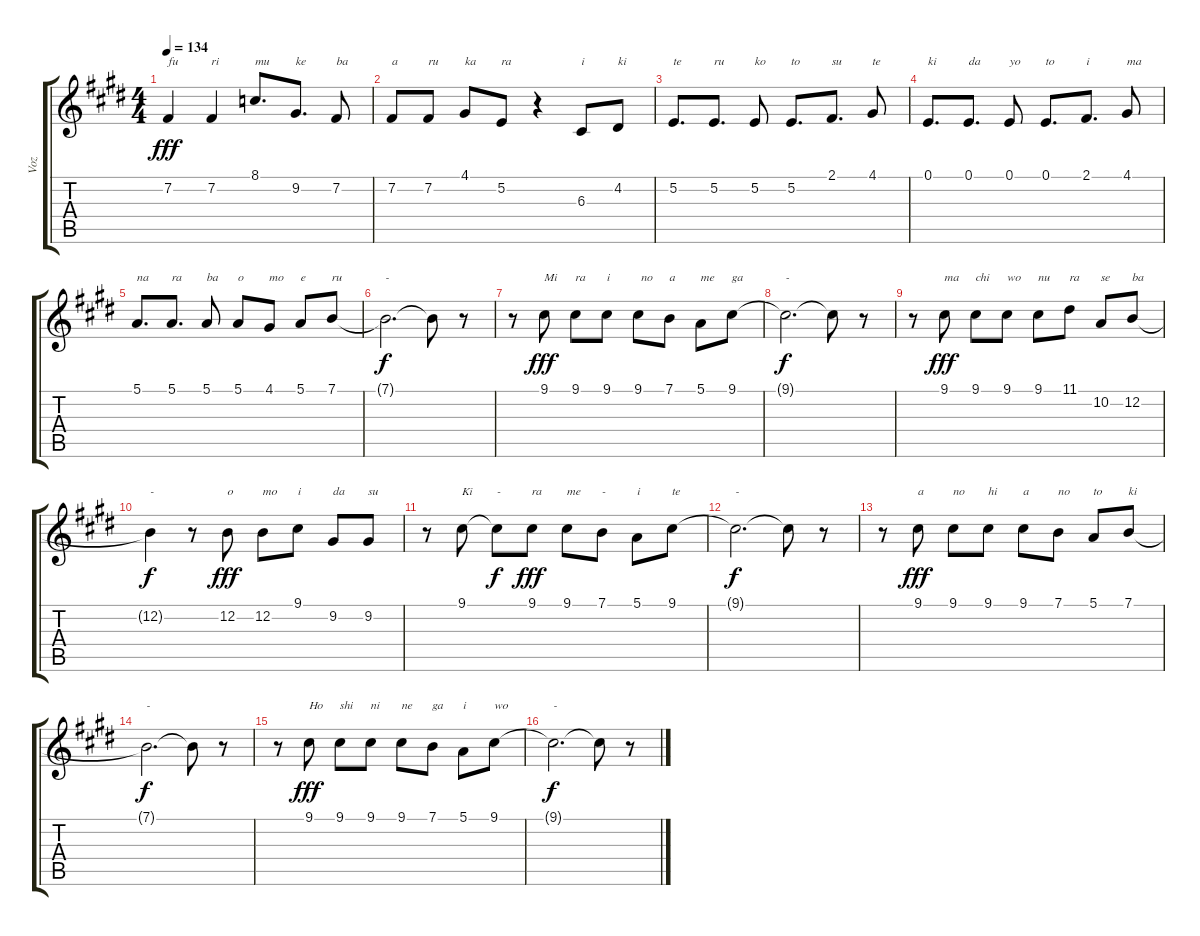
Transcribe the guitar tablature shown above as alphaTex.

\track ("Voz" "Voz") {instrument flute}
\staff {score tabs}
\tuning (E4 B3 G3 D3 A2 E2) {hide}
\ts (4 4)
\tempo 134
\clef g2
\ks e
7.2.4{txt "fu" dy fff} 7.2.4{txt "ri"} 8.1.8{d txt "mu"} 9.2.8{d txt "ke"} 7.2.8{txt "ba"} |
7.2.8{txt "a"} 7.2.8{txt "ru"} 4.1.8{txt "ka"} 5.2.8{txt "ra"} r.4 6.3.8{txt "i"} 4.2.8{txt "ki"} |
5.2.8{d txt "te"} 5.2.8{d txt "ru"} 5.2.8{txt "ko"} 5.2.8{d txt "to"} 2.1.8{d txt "su"} 4.1.8{txt "te"} |
0.1.8{d txt "ki"} 0.1.8{d txt "da"} 0.1.8{txt "yo"} 0.1.8{d txt "to"} 2.1.8{d txt "i"} 4.1.8{txt "ma"} |
5.1.8{d txt "na"} 5.1.8{d txt "ra"} 5.1.8{txt "ba"} 5.1.8{txt "o"} 4.1.8{txt "mo"} 5.1.8{txt "e"} 7.1.8{txt "ru"} |
7.1{t}.2{d txt "-" dy f} 7.1{t}.8 r.8 |
r.8 9.1.8{txt "Mi" dy fff} 9.1.8{txt "ra"} 9.1.8{txt "i"} 9.1.8{txt " no"} 7.1.8{txt "a"} 5.1.8{txt "me"} 9.1.8{txt "ga"} |
9.1{t}.2{d txt "-" dy f} 9.1{t}.8 r.8 |
r.8 9.1.8{txt "ma" dy fff} 9.1.8{txt "chi"} 9.1.8{txt "wo"} 9.1.8{txt "nu"} 11.1.8{txt "ra"} 10.2.8{txt "se"} 12.2.8{txt "ba"} |
12.2{t}.4{txt "-" dy f} r.8 12.2.8{txt "o" dy fff} 12.2.8{txt "mo"} 9.1.8{txt "i"} 9.2.8{txt "da"} 9.2.8{txt "su"} |
r.8 9.1.8{txt "Ki"} 9.1{t}.8{txt "-" dy f} 9.1.8{txt "ra" dy fff} 9.1.8{txt "me"} 7.1.8{txt "-"} 5.1.8{txt "i"} 9.1.8{txt "te"} |
9.1{t}.2{d txt "-" dy f} 9.1{t}.8 r.8 |
r.8 9.1.8{txt "a" dy fff} 9.1.8{txt "no"} 9.1.8{txt "hi"} 9.1.8{txt "a"} 7.1.8{txt "no"} 5.1.8{txt "to"} 7.1.8{txt "ki"} |
7.1{t}.2{d txt "-" dy f} 7.1{t}.8 r.8 |
r.8 9.1.8{txt "Ho" dy fff} 9.1.8{txt "shi"} 9.1.8{txt "ni"} 9.1.8{txt "ne"} 7.1.8{txt "ga"} 5.1.8{txt "i"} 9.1.8{txt "wo"} |
9.1{t}.2{d txt "-" dy f} 9.1{t}.8 r.8
